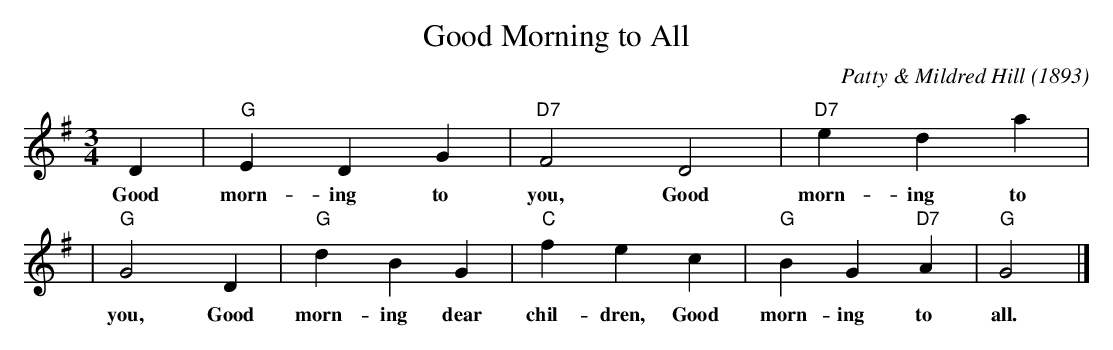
X:1
T: Good Morning to All
C: Patty & Mildred Hill (1893)
M: 3/4
L: 1/4
K: G
D | "G"E D G | "D7"F2 D2 | "D7"e d a |
w: Good morn-ing to you, Good morn-ing to
| "G"G2 D | "G"d B G | "C"f e c | "G"B G "D7"A | "G"G2 |]
w: you, Good morn-ing dear chil-dren, Good morn-ing to all.
